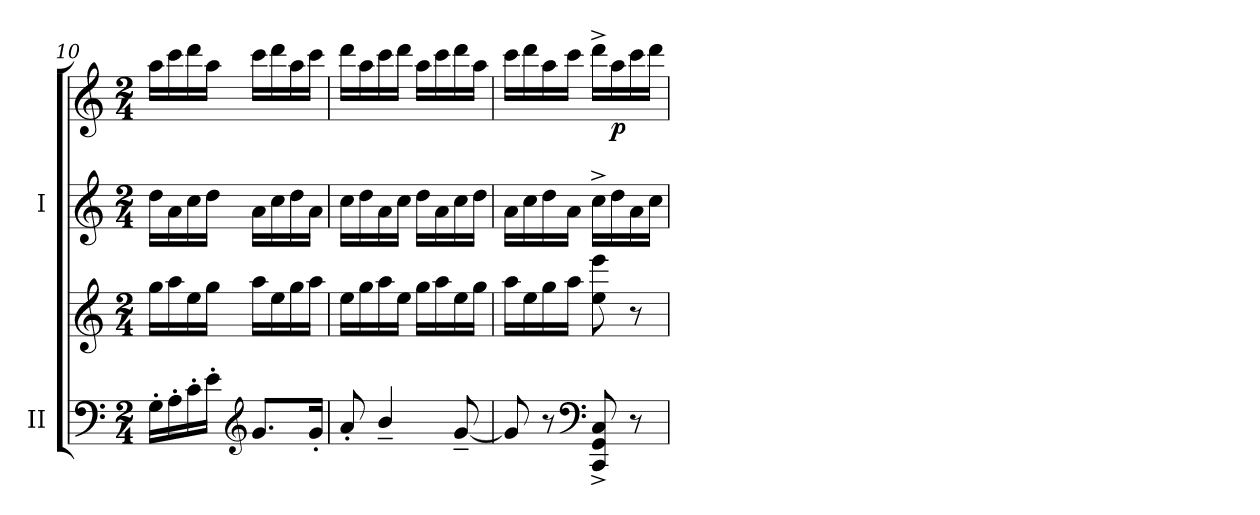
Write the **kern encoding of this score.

**kern	**kern	**kern	**kern	**dynam
*part2	*part2	*part1	*part1	*part1
*staff4	*staff3	*staff2	*staff1	*staff1/2
*I"II	*	*I"I	*	*
*I'II	*	*I'I	*	*
!!LO:LB:g=z
*clefF4	*clefG2	*clefG2	*clefG2	*
*k[]	*k[]	*k[]	*k[]	*
*M2/4	*M2/4	*M2/4	*M2/4	*
=10	=10	=10	=10	=10
16G'\LL	16gg\LL	16dd\LL	16aa\LL	.
16A'\	16aa\	16a\	16ccc\	.
16c'\	16ee\	16cc\	16ddd\	.
16e'\JJ	16gg\JJ	16dd\JJ	16aa\JJ	.
*clefG2	*	*	*	*
8.g/L	16aa\LL	16a\LL	16ccc\LL	.
.	16ee\	16cc\	16ddd\	.
.	16gg\	16dd\	16aa\	.
16g'/Jk	16aa\JJ	16a\JJ	16ccc\JJ	.
=11	=11	=11	=11	=11
8a'/	16ee\LL	16cc\LL	16ddd\LL	.
.	16gg\	16dd\	16aa\	.
4b~/	16aa\	16a\	16ccc\	.
.	16ee\JJ	16cc\JJ	16ddd\JJ	.
.	16gg\LL	16dd\LL	16aa\LL	.
.	16aa\	16a\	16ccc\	.
[8g~/	16ee\	16cc\	16ddd\	.
.	16gg\JJ	16dd\JJ	16aa\JJ	.
=12	=12	=12	=12	=12
8g/]	16aa\LL	16a\LL	16ccc\LL	.
.	16ee\	16cc\	16ddd\	.
8r	16gg\	16dd\	16aa\	.
.	16aa\JJ	16a\JJ	16ccc\JJ	.
*clefF4	*	*	*	*
8CC/^ 8GG/^ 8C/^	8ee\ 8eee\	16cc^\LL	16ddd^\LL	.
!	!	!	!	!LO:DY:b
.	.	16dd\	16aa\	p
8r	8r	16a\	16ccc\	.
.	.	16cc\JJ	16ddd\JJ	.
=	=	=	=	=
*-	*-	*-	*-	*-
